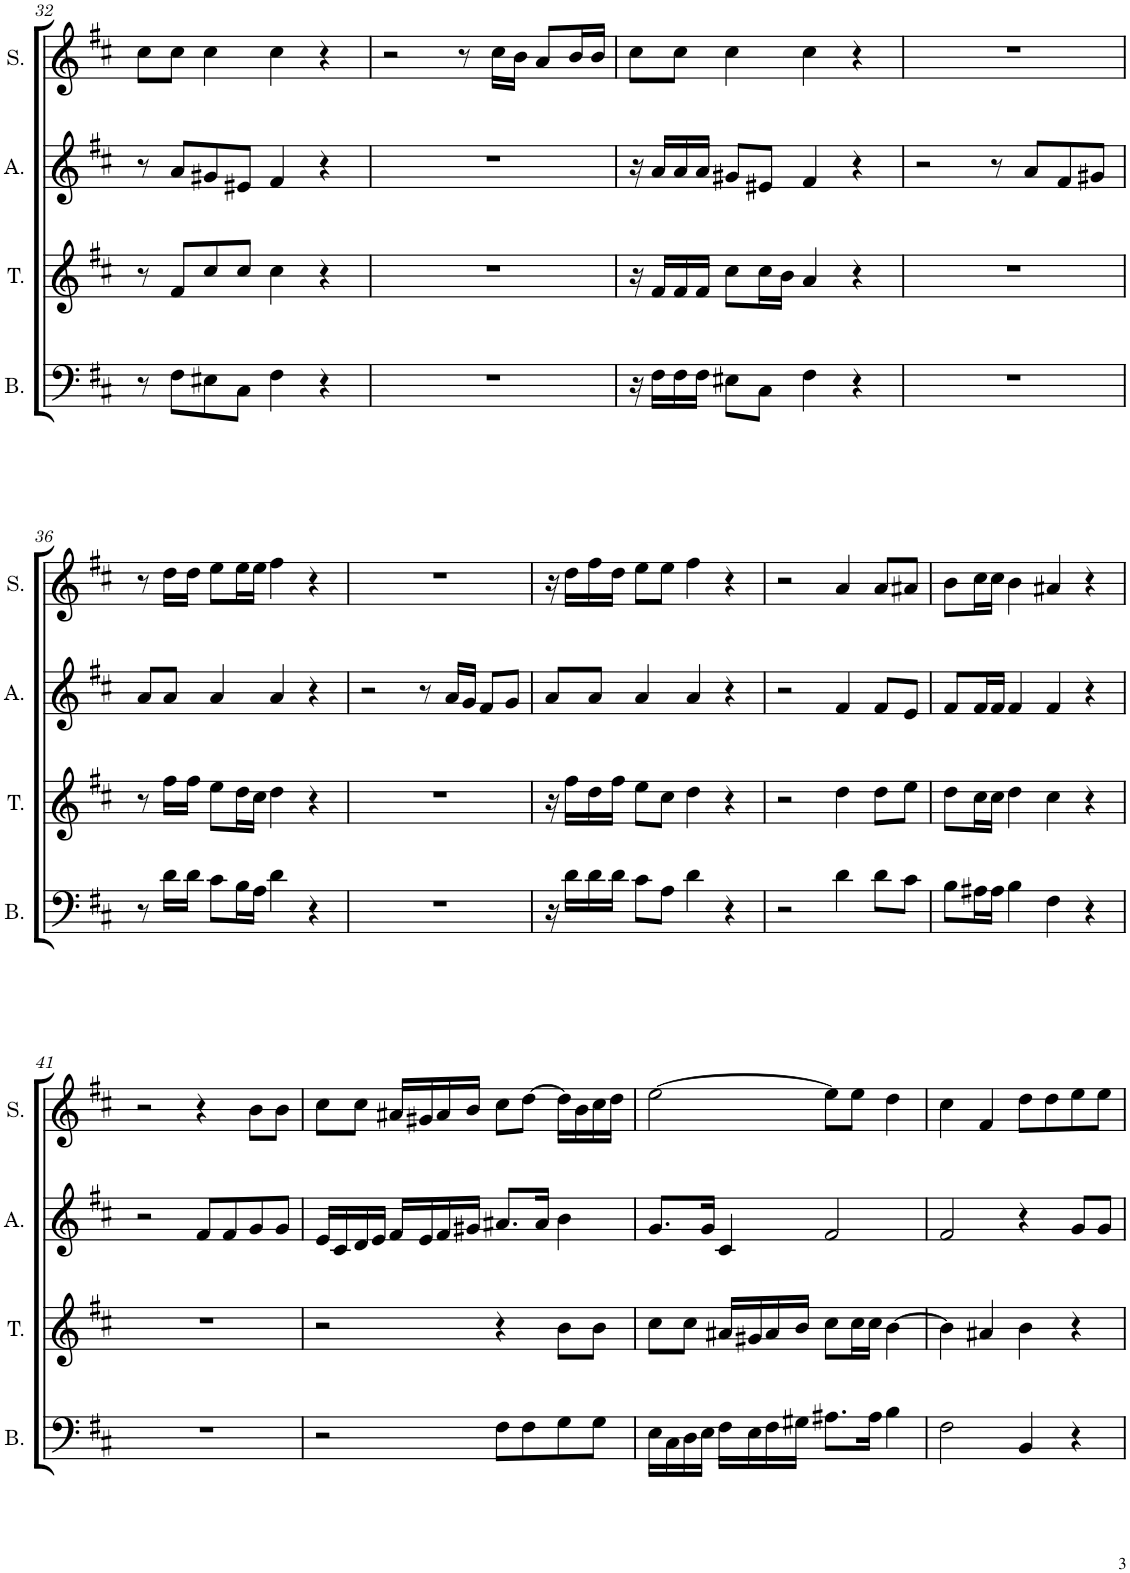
**kern	**kern	**kern	**kern
*part4	*part3	*part2	*part1
*staff4	*staff3	*staff2	*staff1
*I"Basse	*I"Ténor	*I"Alto	*I"Soprano
*I'B.	*I'T.	*I'A.	*I'S.
!!LO:PB:g=z
*clefF4	*clefG2	*clefG2	*clefG2
*k[f#c#]	*k[f#c#]	*k[f#c#]	*k[f#c#]
*M4/4	*M4/4	*M4/4	*M4/4
*met(c)	*met(c)	*met(c)	*met(c)
=32	=32	=32	=32
8r	8r	8r	8cc#\L
8F#\L	8f#/L	8a/L	8cc#\J
8E#X\	8cc#/	8g#X/	4cc#\
8C#\J	8cc#/J	8e#X/J	.
4F#\	4cc#\	4f#/	4cc#\
4r	4r	4r	4r
=33	=33	=33	=33
1r	1r	1r	2r
.	.	.	8r
.	.	.	16cc#\LL
.	.	.	16b\JJ
.	.	.	8a/L
.	.	.	16b/L
.	.	.	16b/JJ
=34	=34	=34	=34
16r	16r	16r	8cc#\L
16F#\LL	16f#/LL	16a/LL	.
16F#\	16f#/	16a/	8cc#\J
16F#\JJ	16f#/JJ	16a/JJ	.
8E#X\L	8cc#\L	8g#X/L	4cc#\
8C#\J	16cc#\L	8e#X/J	.
.	16b\JJ	.	.
4F#\	4a/	4f#/	4cc#\
4r	4r	4r	4r
=35	=35	=35	=35
1r	1r	2r	1r
.	.	8r	.
.	.	8a/L	.
.	.	8f#/	.
.	.	8g#X/J	.
!!LO:LB:g=z
=36	=36	=36	=36
8r	8r	8a/L	8r
16d\LL	16ff#\LL	8a/J	16dd\LL
16d\JJ	16ff#\JJ	.	16dd\JJ
8c#\L	8ee\L	4a/	8ee\L
16B\L	16dd\L	.	16ee\L
16A\JJ	16cc#\JJ	.	16ee\JJ
4d\	4dd\	4a/	4ff#\
4r	4r	4r	4r
=37	=37	=37	=37
1r	1r	2r	1r
.	.	8r	.
.	.	16a/LL	.
.	.	16g/JJ	.
.	.	8f#/L	.
.	.	8g/J	.
=38	=38	=38	=38
16r	16r	8a/L	16r
16d\LL	16ff#\LL	.	16dd\LL
16d\	16dd\	8a/J	16ff#\
16d\JJ	16ff#\JJ	.	16dd\JJ
8c#\L	8ee\L	4a/	8ee\L
8A\J	8cc#\J	.	8ee\J
4d\	4dd\	4a/	4ff#\
4r	4r	4r	4r
=39	=39	=39	=39
2r	2r	2r	2r
4d\	4dd\	4f#/	4a/
8d\L	8dd\L	8f#/L	8a/L
8c#\J	8ee\J	8e/J	8a#X/J
=40	=40	=40	=40
8B\L	8dd\L	8f#/L	8b\L
16A#X\L	16cc#\L	16f#/L	16cc#\L
16A#\JJ	16cc#\JJ	16f#/JJ	16cc#\JJ
4B\	4dd\	4f#/	4b\
4F#\	4cc#\	4f#/	4a#X/
4r	4r	4r	4r
!!LO:LB:g=z
=41	=41	=41	=41
1r	1r	2r	2r
.	.	8f#/L	4r
.	.	8f#/	.
.	.	8g/	8b\L
.	.	8g/J	8b\J
=42	=42	=42	=42
2r	2r	16e/LL	8cc#\L
.	.	16c#/	.
.	.	16d/	8cc#\J
.	.	16e/JJ	.
.	.	16f#/LL	16a#X/LL
.	.	16e/	16g#X/
.	.	16f#/	16a#/
.	.	16g#X/JJ	16b/JJ
8F#\L	4r	8.a#X/L	8cc#\L
8F#\	.	.	[8dd\J
.	.	16a#/Jk	.
8G\	8b\L	4b\	16dd\LL]
.	.	.	16b\
8G\J	8b\J	.	16cc#\
.	.	.	16dd\JJ
=43	=43	=43	=43
16E\LL	8cc#\L	8.g/L	[2ee\
16C#\	.	.	.
16D\	8cc#\J	.	.
16E\JJ	.	16g/Jk	.
16F#\LL	16a#X/LL	4c#/	.
16E\	16g#X/	.	.
16F#\	16a#/	.	.
16G#X\JJ	16b/JJ	.	.
8.A#X\L	8cc#\L	2f#/	8ee\L]
.	16cc#\L	.	8ee\J
16A#\Jk	16cc#\JJ	.	.
4B\	[4b\	.	4dd\
=44	=44	=44	=44
2F#\	4b\]	2f#/	4cc#\
.	4a#X/	.	4f#/
4BB/	4b\	4r	8dd\L
.	.	.	8dd\
4r	4r	8g/L	8ee\
.	.	8g/J	8ee\J
=	=	=	=
*-	*-	*-	*-
